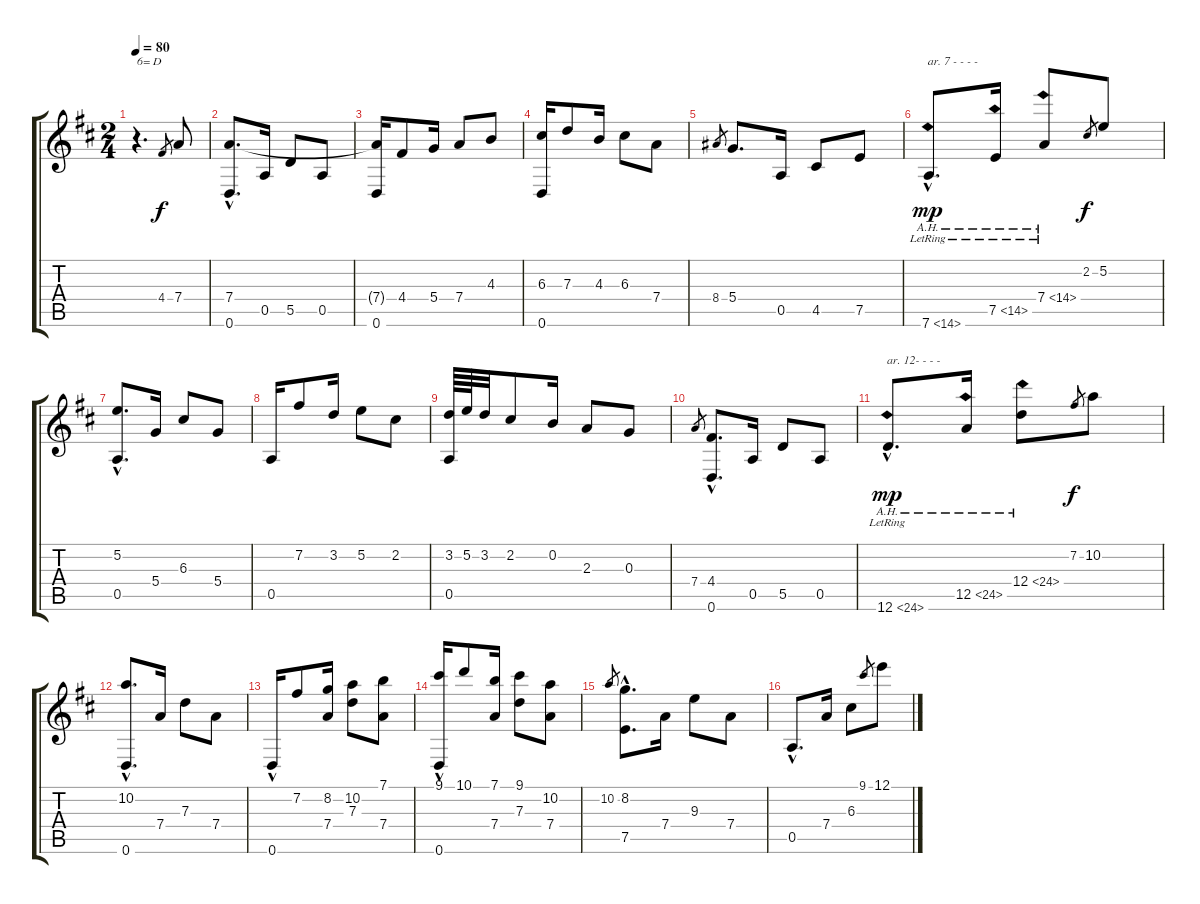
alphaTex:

\track "" {instrument acousticguitarnylon}
\staff {score tabs}
\tuning (E4 B3 G3 D3 A2 D2) {hide}
\ts (2 4)
\tempo 80
\clef g2
\ks d
r.4{d txt "6= D" dy f instrument acousticguitarnylon} 4.4.8{gr} 7.4.8 |
(7.4 0.6{hac}).8{d} 0.5.16 5.5.8 0.5.8 |
(7.4{t} 0.6).16 4.4.8 5.4.16 7.4.8 4.3.8 |
(6.3 0.6).16 7.3.8 4.3.16 6.3.8 7.4.8 |
8.4.8{gr} 5.4.8{d} 0.5.16 4.5.8 7.5.8 |
7.6{ah 7 hac lr}.8{d txt "ar. 7 - - - -" dy mp} 7.5{ah 7 lr}.16 7.4{ah 7 lr}.8 2.2.8{gr dy f} 5.2.8 |
(5.2 0.5{hac}).8{d} 5.4.16 6.3.8 5.4.8 |
0.5.16 7.2.8 3.2.16 5.2.8 2.2.8 |
(3.2 0.5).64 5.2.64 3.2.32 2.2.8 0.2.16 2.3.8 0.3.8 |
7.4.8{gr} (4.4 0.6{hac}).8{d} 0.5.16 5.5.8 0.5.8 |
12.6{ah 12 hac lr}.8{d txt "ar. 12- - - -" dy mp} 12.5{ah 12}.16 12.4{ah 12}.8 7.2.8{gr dy f} 10.2.8 |
(10.2 0.6{hac}).8{d} 7.4.16 7.3.8 7.4.8 |
0.6{hac}.16 7.2.8 (8.2 7.4).16 (10.2 7.3).8 (7.1 7.4).8 |
(9.1 0.6{hac}).16 10.1.8 (7.1 7.4).16 (9.1 7.3).8 (10.2 7.4).8 |
10.2.8{gr} (8.2 7.5{hac}).8{d} 7.4.16 9.3.8 7.4.8 |
0.5{hac}.8{d} 7.4.16 6.3.8 9.1.8{gr} 12.1.8
